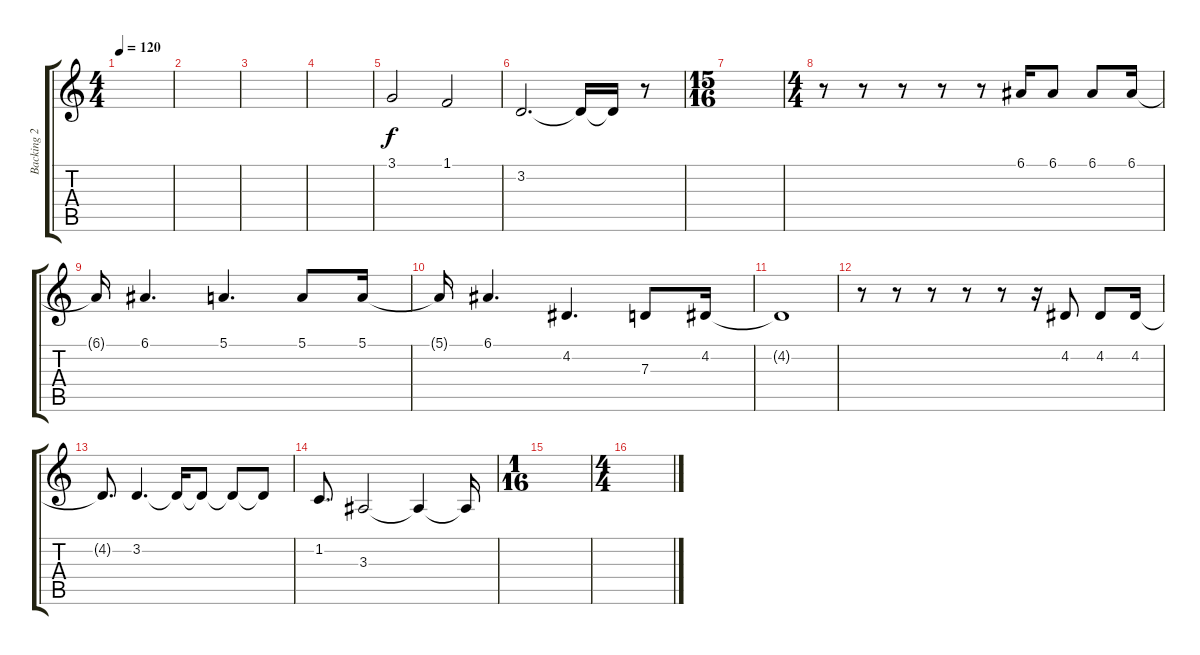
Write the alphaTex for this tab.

\track ("Backing 2" "Backing 2") {instrument altosax}
\staff {score tabs}
\tuning (E4 B3 G3 D3 A2 E2) {hide}
\ts (4 4)
\tempo 120
\clef g2
\ks c
|
|
|
|
3.1.2 1.1.2 |
3.2.2{d} 3.2{t}.16 3.2{t}.16 r.8 |
\ts (15 16)
|
\ts (4 4)
r.8{volume 7} r.8 r.8 r.8 r.8 6.1.16 6.1.8 6.1.8 6.1.16 |
6.1{t}.16 6.1.4{d} 5.1.4{d} 5.1.8 5.1.16 |
5.1{t}.16 6.1.4{d} 4.2.4{d} 7.3.8 4.2.16 |
4.2{t}.1 |
r.8 r.8 r.8 r.8 r.8 r.16 4.2.8 4.2.8 4.2.16 |
4.2{t}.8{d} 3.2.4{d} 3.2{t}.16 3.2{t}.8 3.2{t}.8 3.2{t}.8 |
1.2.8{d} 3.3.2 3.3{t}.4 3.3{t}.16 |
\ts (1 16)
|
\ts (4 4)
